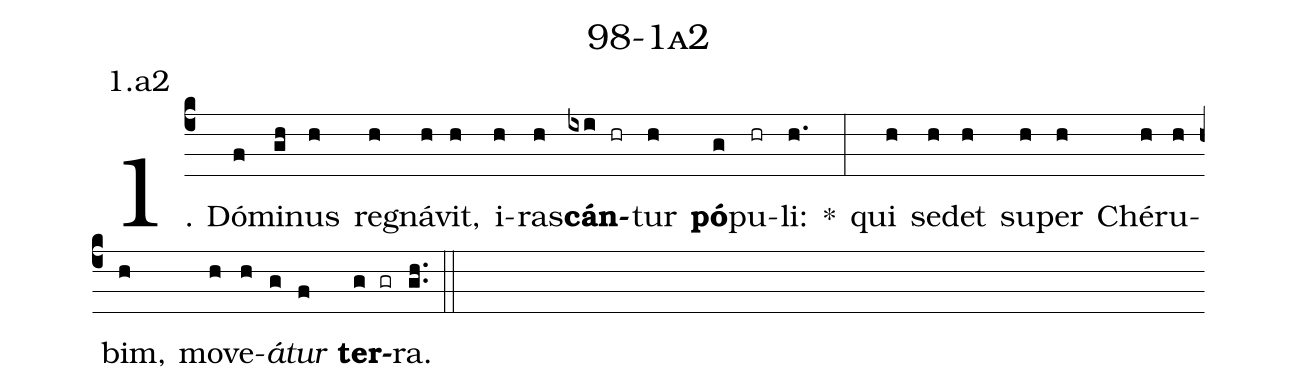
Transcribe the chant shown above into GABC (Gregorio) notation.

name: 98-1a2;
annotation: 1.a2;
%%
(c4)1. Dó(f)mi(gh)nus(h) re(h)gná(h)vit,(h) i(h)ras(h)<b>cán</b>(ixi hr)tur(h) <b>pó</b>(g)pu(hr)li:(h.) *(:) qui(h) se(h)det(h) su(h)per(h) Ché(h)ru(h)bim,(h) mo(h)ve(h)<i>á</i>(g)<i>tur</i>(f) <b>ter</b>(g gr)ra.(gh..) (::)
